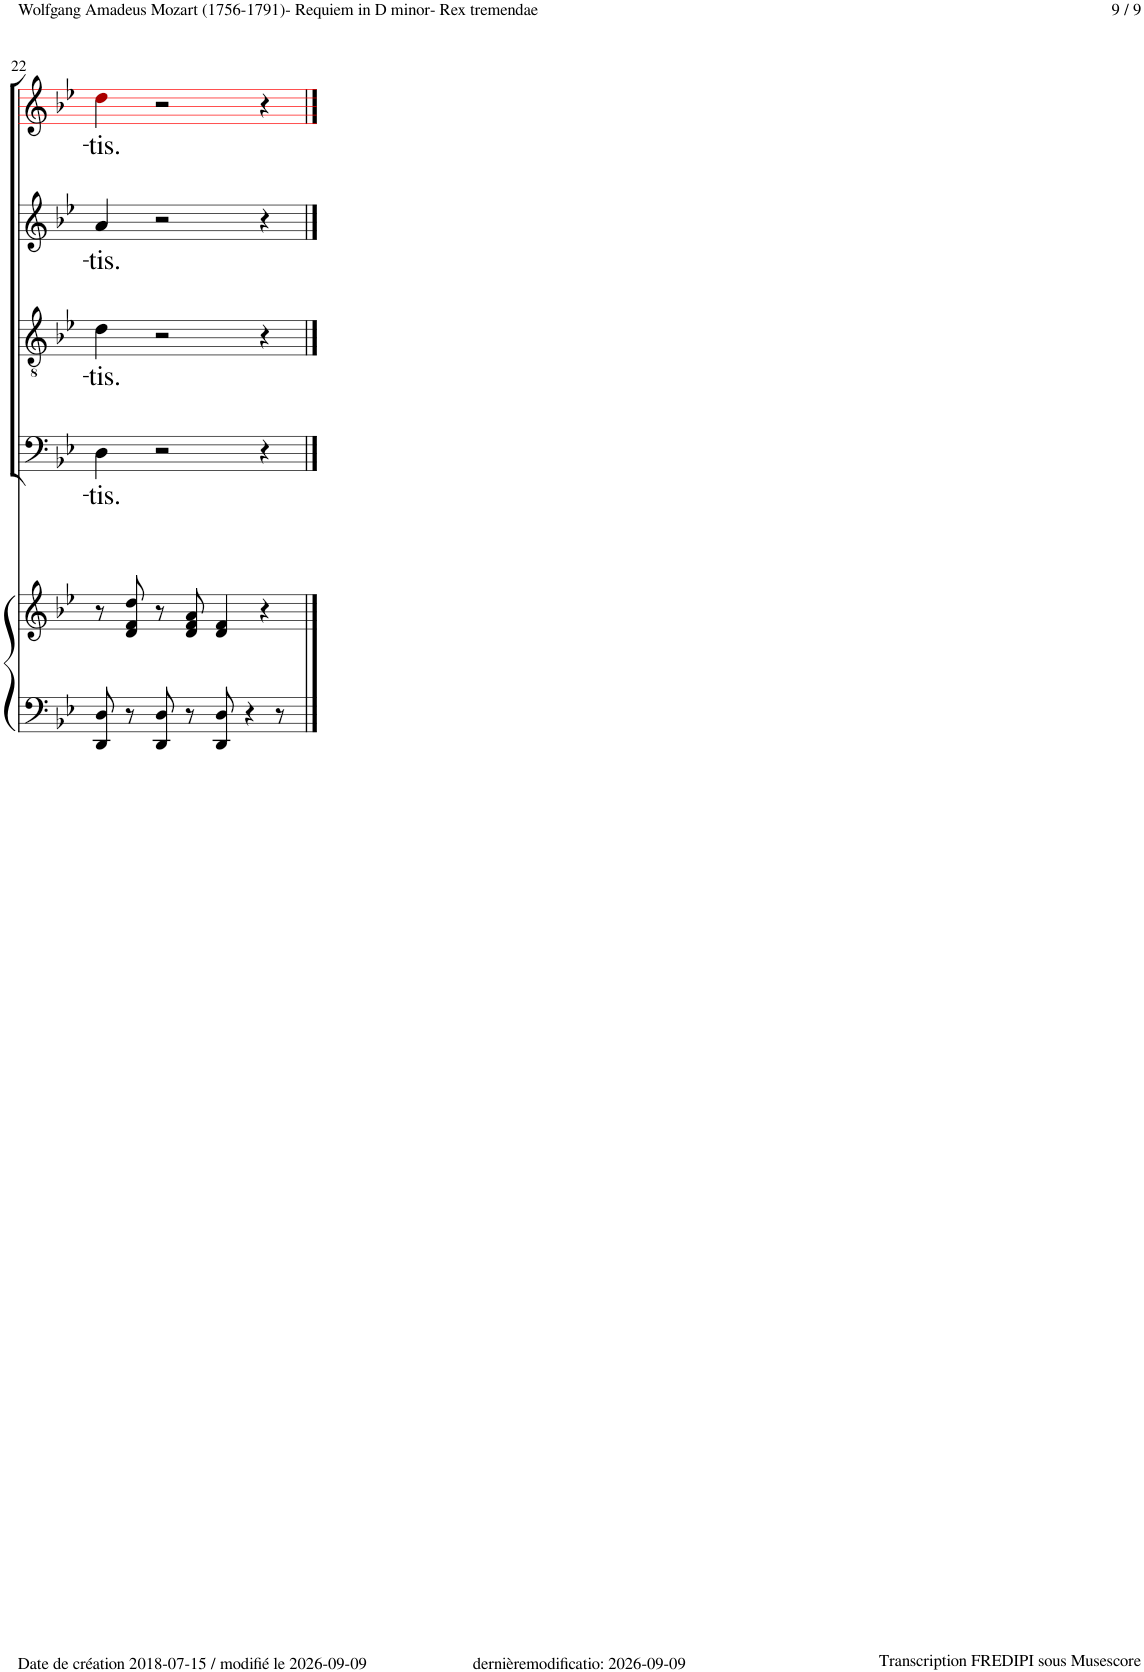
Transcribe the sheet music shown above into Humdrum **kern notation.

**kern	**kern	**kern	**text	**kern	**text	**kern	**text	**kern	**text
*part5	*part5	*part4	*part4	*part3	*part3	*part2	*part2	*part1	*part1
*staff6	*staff5	*staff4	*staff4	*staff3	*staff3	*staff2	*staff2	*staff1	*staff1
*I"Piano	*	*I"Bass	*	*I"Tenor	*	*I"Alto	*	*I"Soprano	*
*I'Pno	*	*	*	*	*	*	*	*	*
!!LO:PB:g=z
*clefF4	*clefG2	*clefF4	*	*clefGv2	*	*clefG2	*	*clefG2	*
*	*	*	*	*	*	*	*	*ITrd1c2	*
*k[b-e-]	*k[b-e-]	*k[b-e-]	*	*k[b-e-]	*	*k[b-e-]	*	*k[b-e-]	*
*M8/8	*M8/8	*M8/8	*	*M8/8	*	*M8/8	*	*M8/8	*
*met(c)	*met(c)	*met(c)	*	*met(c)	*	*met(c)	*	*met(c)	*
=22	=22	=22	=22	=22	=22	=22	=22	=22	=22
!	!	!	!LO:LY:b	!	!LO:LY:b	!	!LO:LY:b	!	!LO:LY:b
8DD/ 8D/	8r	4D!\	-tis.	4d!\	-tis.	4a!/	-tis.	4dd!i\	-tis.
8r	8d/ 8f/ 8dd/	.	.	.	.	.	.	.	.
8DD/ 8D/	8r	2r	.	2r	.	2r	.	2r	.
8r	8d/ 8f/ 8a/	.	.	.	.	.	.	.	.
8DD/ 8D/	4d/ 4f/	.	.	.	.	.	.	.	.
4r	.	.	.	.	.	.	.	.	.
.	4r	4r	.	4r	.	4r	.	4r	.
8r	.	.	.	.	.	.	.	.	.
==	==	==	==	==	==	==	==	==	==
*-	*-	*-	*-	*-	*-	*-	*-	*-	*-
